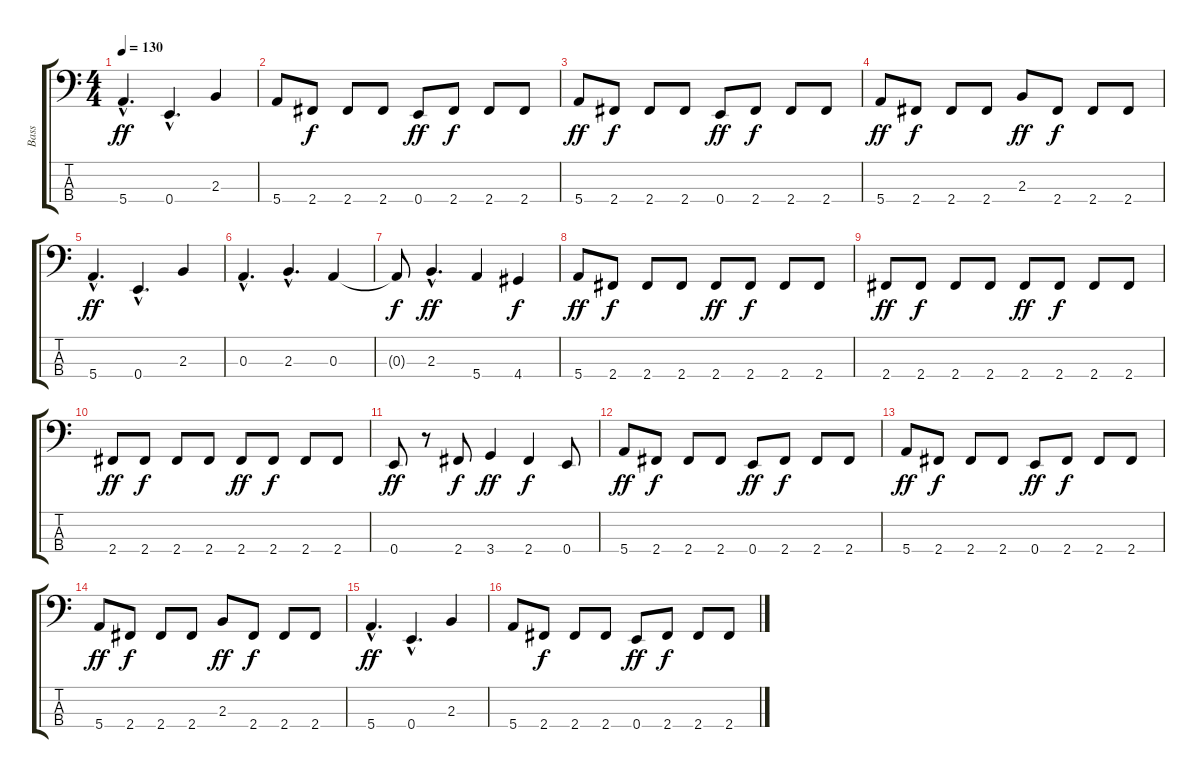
\track ("Bass" "Bass") {instrument electricbassfinger}
\staff {score tabs}
\tuning (G2 D2 A1 E1) {hide}
\ts (4 4)
\tempo 130
\clef f4
\ks c
5.4{hac}.4{d dy ff} 0.4{hac}.4{d} 2.3.4 |
5.4.8 2.4.8{dy f} 2.4.8 2.4.8 0.4.8{dy ff} 2.4.8{dy f} 2.4.8 2.4.8 |
5.4.8{dy ff} 2.4.8{dy f} 2.4.8 2.4.8 0.4.8{dy ff} 2.4.8{dy f} 2.4.8 2.4.8 |
5.4.8{dy ff} 2.4.8{dy f} 2.4.8 2.4.8 2.3.8{dy ff} 2.4.8{dy f} 2.4.8 2.4.8 |
5.4{hac}.4{d dy ff} 0.4{hac}.4{d} 2.3.4 |
0.3{hac}.4{d} 2.3{hac}.4{d} 0.3.4 |
0.3{t}.8{dy f} 2.3{hac}.4{d dy ff} 5.4.4 4.4.4{dy f} |
5.4.8{dy ff} 2.4.8{dy f} 2.4.8 2.4.8 2.4.8{dy ff} 2.4.8{dy f} 2.4.8 2.4.8 |
2.4.8{dy ff} 2.4.8{dy f} 2.4.8 2.4.8 2.4.8{dy ff} 2.4.8{dy f} 2.4.8 2.4.8 |
2.4.8{dy ff} 2.4.8{dy f} 2.4.8 2.4.8 2.4.8{dy ff} 2.4.8{dy f} 2.4.8 2.4.8 |
0.4.8{dy ff} r.8 2.4.8{dy f} 3.4.4{dy ff} 2.4.4{dy f} 0.4.8 |
5.4.8{dy ff} 2.4.8{dy f} 2.4.8 2.4.8 0.4.8{dy ff} 2.4.8{dy f} 2.4.8 2.4.8 |
5.4.8{dy ff} 2.4.8{dy f} 2.4.8 2.4.8 0.4.8{dy ff} 2.4.8{dy f} 2.4.8 2.4.8 |
5.4.8{dy ff} 2.4.8{dy f} 2.4.8 2.4.8 2.3.8{dy ff} 2.4.8{dy f} 2.4.8 2.4.8 |
5.4{hac}.4{d dy ff} 0.4{hac}.4{d} 2.3.4 |
5.4.8 2.4.8{dy f} 2.4.8 2.4.8 0.4.8{dy ff} 2.4.8{dy f} 2.4.8 2.4.8
